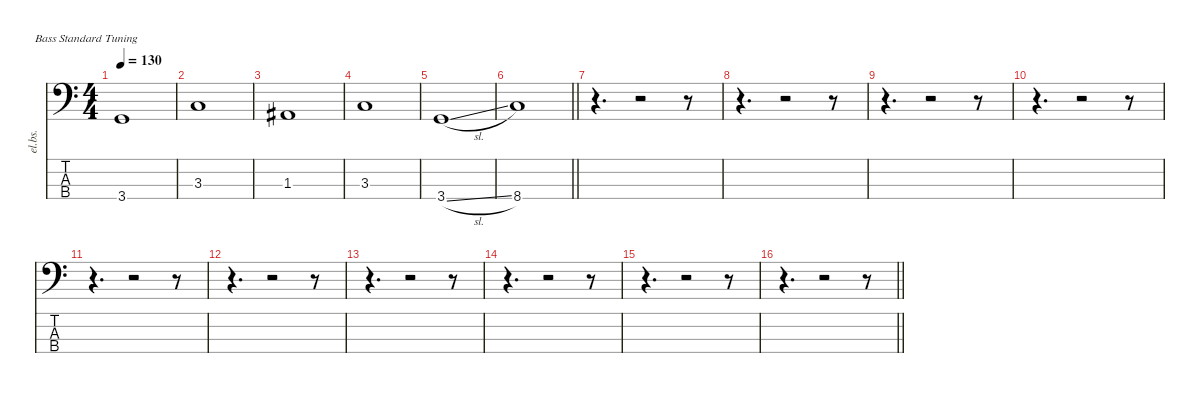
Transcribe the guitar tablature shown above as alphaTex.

\defaultSystemsLayout 4
\hideDynamics
\bracketExtendMode nobrackets
\track ("Chipon" "el.bs.") {instrument electricbassfinger}
\staff {score tabs}
\tuning (G2 D2 A1 E1)
\ts (4 4)
\tempo 130
\clef f4
\ks c
3.4.1{dy f beam Up} |
3.3.1{beam Up} |
1.3{acc #}.1{beam Up} |
3.3.1{beam Up} |
3.4{sl}.1{beam Up} |
\barLineRight lightlight
8.4.1{beam Up} |
r.4{d beam Down} r.2{beam Down} r.8{beam Down} |
r.4{d beam Down} r.2{beam Down} r.8{beam Down} |
r.4{d beam Down} r.2{beam Down} r.8{beam Down} |
r.4{d beam Down} r.2{beam Down} r.8{beam Down} |
r.4{d beam Down} r.2{beam Down} r.8{beam Down} |
r.4{d beam Down} r.2{beam Down} r.8{beam Down} |
r.4{d beam Down} r.2{beam Down} r.8{beam Down} |
r.4{d beam Down} r.2{beam Down} r.8{beam Down} |
r.4{d beam Down} r.2{beam Down} r.8{beam Down} |
\barLineRight lightlight
r.4{d beam Down} r.2{beam Down} r.8{beam Down}
